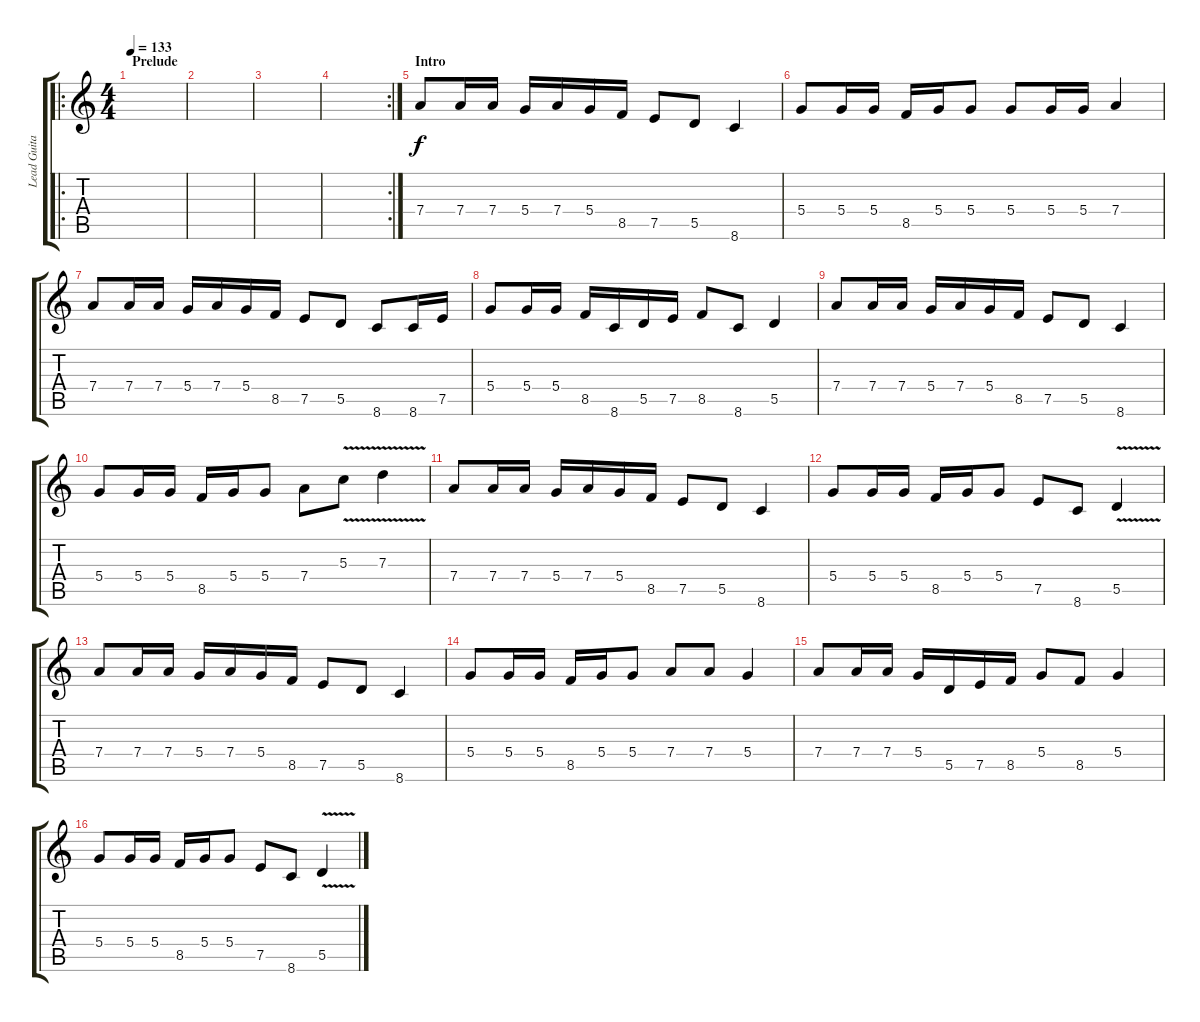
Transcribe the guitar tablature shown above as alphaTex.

\track ("Lead Guitar" "Lead Guita") {instrument distortionguitar}
\staff {score tabs}
\tuning (E4 B3 G3 D3 A2 E2) {hide}
\ro
\ts (4 4)
\section ("" "Prelude")
\tempo 133
\clef g2
\ks c
|
|
|
\rc 2
|
\section ("" "Intro")
7.4.8 7.4.16 7.4.16 5.4.16 7.4.16 5.4.16 8.5.16 7.5.8 5.5.8 8.6.4 |
5.4.8 5.4.16 5.4.16 8.5.16 5.4.16 5.4.8 5.4.8 5.4.16 5.4.16 7.4.4 |
7.4.8 7.4.16 7.4.16 5.4.16 7.4.16 5.4.16 8.5.16 7.5.8 5.5.8 8.6.8 8.6.16 7.5.16 |
5.4.8 5.4.16 5.4.16 8.5.16 8.6.16 5.5.16 7.5.16 8.5.8 8.6.8 5.5.4 |
7.4.8 7.4.16 7.4.16 5.4.16 7.4.16 5.4.16 8.5.16 7.5.8 5.5.8 8.6.4 |
5.4.8 5.4.16 5.4.16 8.5.16 5.4.16 5.4.8 7.4.8 5.3{v}.8 7.3{v}.4 |
7.4.8 7.4.16 7.4.16 5.4.16 7.4.16 5.4.16 8.5.16 7.5.8 5.5.8 8.6.4 |
5.4.8 5.4.16 5.4.16 8.5.16 5.4.16 5.4.8 7.5.8 8.6.8 5.5{v}.4 |
7.4.8 7.4.16 7.4.16 5.4.16 7.4.16 5.4.16 8.5.16 7.5.8 5.5.8 8.6.4 |
5.4.8 5.4.16 5.4.16 8.5.16 5.4.16 5.4.8 7.4.8 7.4.8 5.4.4 |
7.4.8 7.4.16 7.4.16 5.4.16 5.5.16 7.5.16 8.5.16 5.4.8 8.5.8 5.4.4 |
5.4.8 5.4.16 5.4.16 8.5.16 5.4.16 5.4.8 7.5.8 8.6.8 5.5{v}.4
